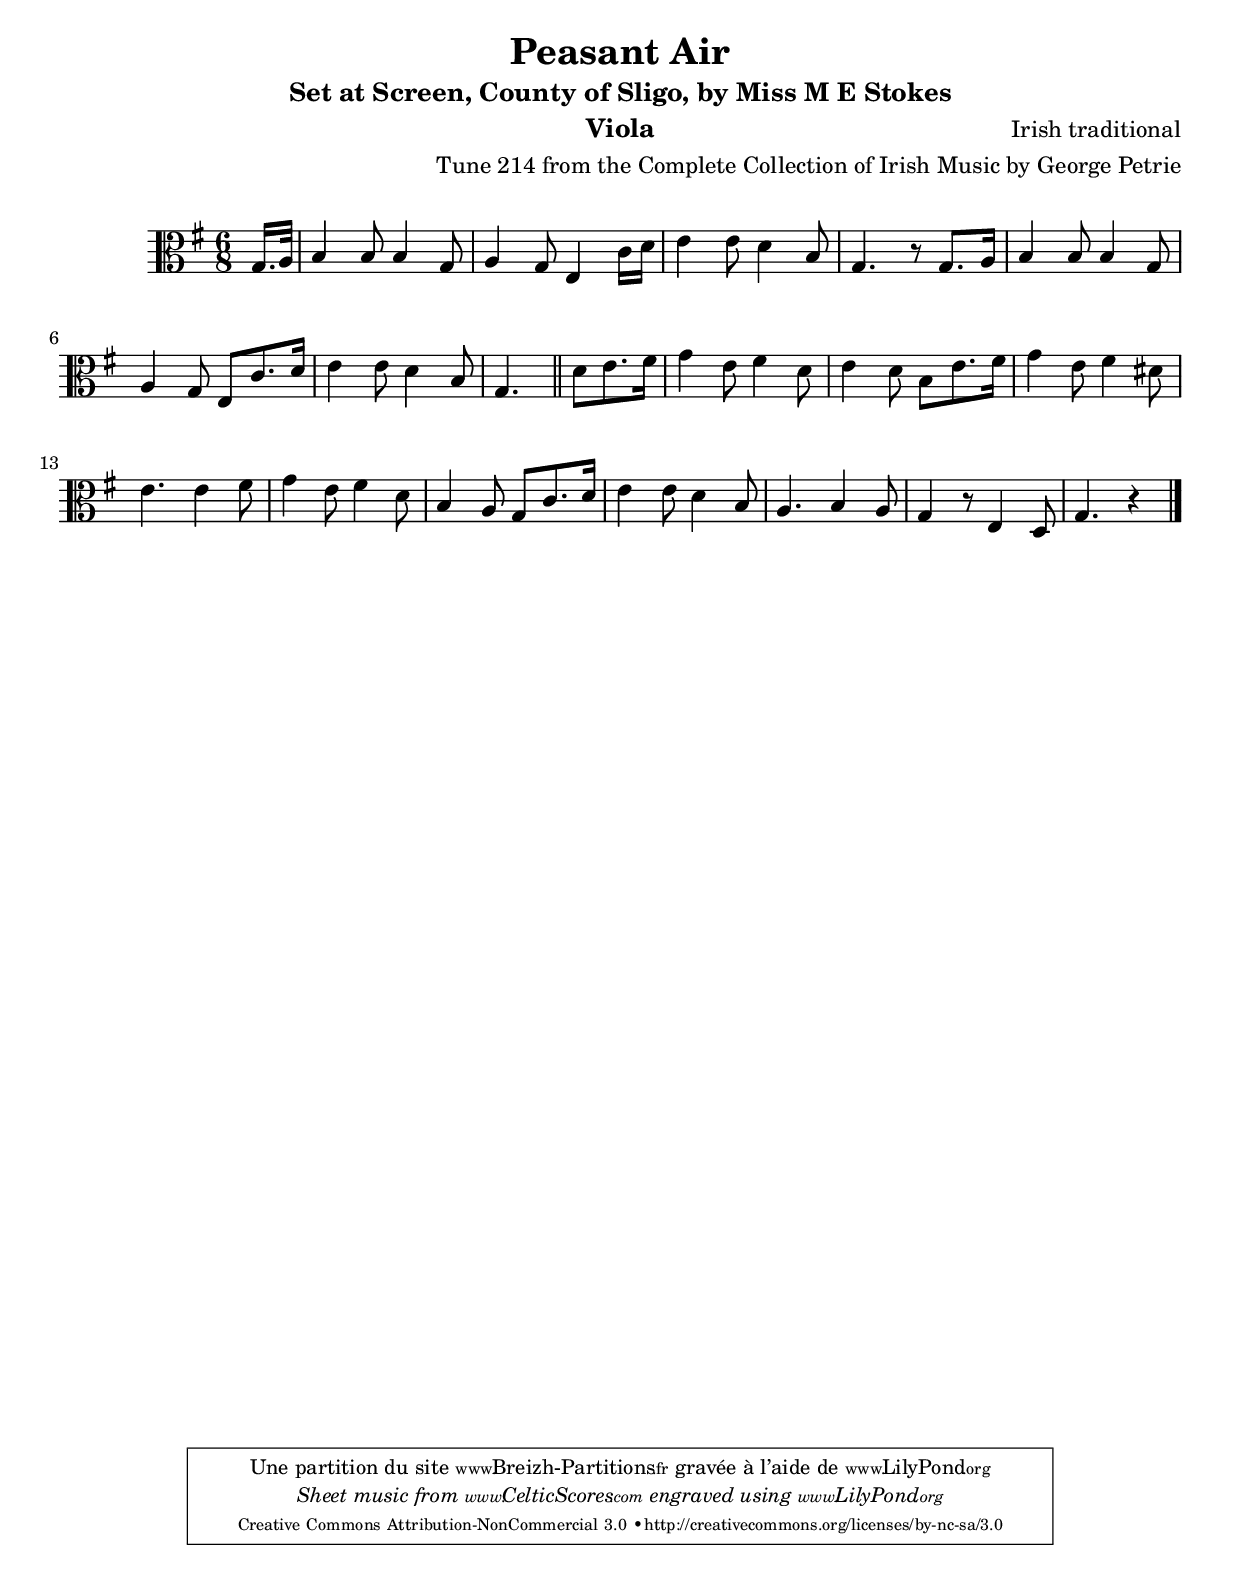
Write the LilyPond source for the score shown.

% Noted by George Petrie, LL.D., R.H.A. (1789−1866)
% Edited from the original manuscripts by Charles Villiers Standford (1902)
% Transcripted by Breizh Partitions (2012)

\version "2.12.3"

\paper {
	top-margin = 2 \cm
	bottom-margin = 2 \cm
}

\header {
title = "Peasant Air"
subtitle = "Set at Screen, County of Sligo, by Miss M E Stokes"
arranger = "Tune 214 from the Complete Collection of Irish Music by George Petrie"
instrument = "Viola"
composer = "Irish traditional"
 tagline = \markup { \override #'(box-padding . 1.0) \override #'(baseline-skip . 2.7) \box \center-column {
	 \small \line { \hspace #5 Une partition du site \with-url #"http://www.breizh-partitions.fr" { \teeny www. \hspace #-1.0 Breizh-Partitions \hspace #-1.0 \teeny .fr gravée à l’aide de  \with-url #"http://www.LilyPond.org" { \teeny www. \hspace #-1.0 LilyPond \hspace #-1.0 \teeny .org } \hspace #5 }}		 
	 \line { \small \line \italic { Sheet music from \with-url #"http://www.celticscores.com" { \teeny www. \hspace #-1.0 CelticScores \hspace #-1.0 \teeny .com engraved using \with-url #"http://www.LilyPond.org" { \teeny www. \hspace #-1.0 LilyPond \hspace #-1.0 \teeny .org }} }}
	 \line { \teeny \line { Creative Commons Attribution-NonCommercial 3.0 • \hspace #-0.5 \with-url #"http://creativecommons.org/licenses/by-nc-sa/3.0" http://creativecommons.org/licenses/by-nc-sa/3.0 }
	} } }
}


main = {
	\tempo 4. = 80
	\once \override Score.MetronomeMark #'transparent = ##t

	
	\partial 8 g16. a32
	|
	b4 b8 b4 g8
	|
	a4 g8 e4 c'16 d'
	|
	e'4 e'8 d'4 b8
	|
	g4. r8 g8. a16
	|
	
	b4 b8 b4 g8
	|
	a4 g8 e8 c'8. d'16
	|
	e'4 e'8 d'4 b8
	|
	\partial 4. g4.
	|
	\bar "||"
	\partial 4. d'8 e'8. fis'16
	|
	
	g'4 e'8 fis'4 d'8
	|
	e'4 d'8 b8 e'8. fis'16
	|
	g'4 e'8 fis'4 dis'8
	|
	e'4. e'4 fis'8
	|
	
	g'4 e'8 fis'4 d'8
	|
	b4 a8 g8 c'8. d'16
	|
	e'4 e'8 d'4 b8
	|
	a4. b4 a8
	|
	g4 r8 e4 d8
	|
	g4. r4
	
	
	\bar "|."
	
}



\score  {
\new Staff  <<
    \time 6/8  
    \clef alto
    \key g \major
    \set Staff.midiInstrument = "viola"
	\transpose a a{
    \main
}
>>

\layout  { }
\midi  { }
}
